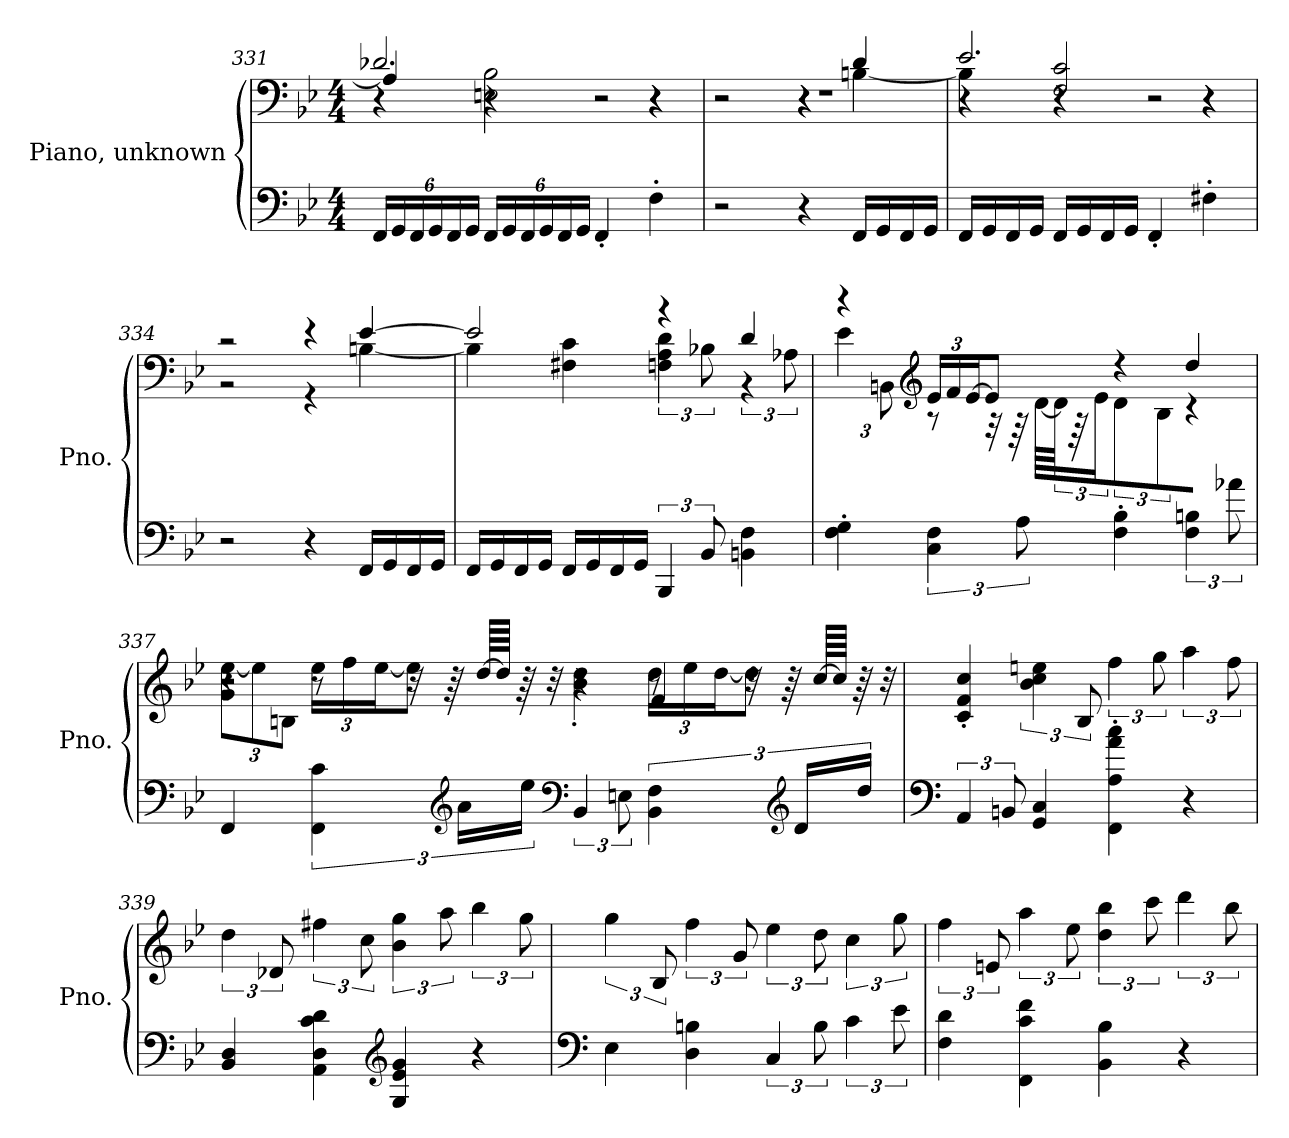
**kern	**kern
*part1	*part1
*staff2	*staff1
*I"Piano, unknown	*
*I'Pno.	*
!!LO:LB:g=z
*clefF4	*clefF4
*k[b-e-]	*k[b-e-]
*M4/4	*M4/4
*Xbrackettup	*
=331	=331
*	*^
*	*	*^
24FF/LL	2.d-X/	4r	4A/]
24GG/	.	.	.
24FF/	.	.	.
24GG/	.	.	.
24FF/	.	.	.
24GG/JJ	.	.	.
24FF/LL	.	2En\ 2B-\	4r
24GG/	.	.	.
24FF/	.	.	.
24GG/	.	.	.
24FF/	.	.	.
24GG/JJ	.	.	.
4FF'/	.	.	2r
4F'\	4r	4r	.
=332	=332	=332	=332
2r	1r	2r	2r
4r	.	4r	4r
16FF/LL	.	[4Bn\	4d/
16GG/	.	.	.
16FF/	.	.	.
16GG/JJ	.	.	.
=333	=333	=333	=333
16FF/LL	2.e-/	4B\]	4r
16GG/	.	.	.
16FF/	.	.	.
16GG/JJ	.	.	.
16FF/LL	.	4r	2F/ 2c/
16GG/	.	.	.
16FF/	.	.	.
16GG/JJ	.	.	.
4FF'/	.	2r	.
4F#X'\	4r	.	4r
*	*	*v	*v
=334	=334	=334
2r	2r	2r
4r	4r	4r
16FF/LL	[4e-/	[4Bn\
16GG/	.	.
16FF/	.	.
16GG/JJ	.	.
!!LO:LB:g=z	!!
=335	=335	=335
16FF/LL	2e-/]	4B\]
16GG/	.	.
16FF/	.	.
16GG/JJ	.	.
16FF/LL	.	4F#X\ 4c\
16GG/	.	.
16FF/	.	.
16GG/JJ	.	.
*brackettup	*	*
6BBB-/	4r	6Fn\ 6A\ 6d\
12BB-/	.	12B-X\
4BBn\ 4F\	4d/	6r
.	.	12A-X\
=336	=336	=336
4F\' 4G\'	4r	6e-\
.	.	12BBn\
*	*clefG2	*
*	*Xbrackettup	*
6C\ 6F\	24e-/LL	8r
.	24f/	.
.	[24e-/J	.
.	8e-/J]	32r
.	.	64r
12A\	.	.
.	.	[64d\LLLL
*	*	*brackettup
.	.	96d\JJJJ]
.	.	96r
.	.	24e-\
4F\' 4B-\'	4r	6d\
.	.	12B-\
6F\ 6Bn\	4dd/	4r
12a-X\	.	.
!!LO:PB:g=z
=337	=337	=337
*	*	*Xbrackettup
*	*	*^
4FF/	4r	12g\ [12ee-\L	2r
.	.	12ee-\]	.
.	.	12Bn\J	.
6FF\ 6c\	8r	24ee-\LL	.
.	.	24ff\	.
.	.	[24ee-\J	.
.	32r	8ee-\J]	.
.	64r	.	.
*clefG2	*	*	*
24a\LL	.	.	.
.	[64dd/LLLL	.	.
.	64dd/JJJJ]	.	.
.	64r	.	.
24ee-\JJ	.	.	.
.	32r	.	.
*clefF4	*	*	*
6BB-/	4r	4b-\' 4dd\'	4r
12En\	.	.	.
6BB-\ 6F\	8r	24dd\LL	4f/
.	.	24ee-\	.
.	.	[24dd\J	.
.	32r	8dd\J]	.
.	64r	.	.
*clefG2	*	*	*
24d/LL	.	.	.
.	[64cc/LLLL	.	.
.	64cc/JJJJ]	.	.
.	64r	.	.
24dd/JJ	.	.	.
.	32r	.	.
*	*v	*v	*v
=338	=338
*clefF4	*
6AA/	4c/' 4f/' 4cc/'
12BBn/	.
*	*brackettup
4GG/ 4C/	6b-\ 6cc\ 6een\
.	12B-/
4FF\' 4A\' 4a\' 4cc\'	6ff\
.	12gg\
4r	6aa\
.	12ff\
!!LO:LB:g=z
=339	=339
4BB-/ 4D/	6dd\
.	12d-X/
4AA\ 4D\ 4c\ 4d\	6ff#X\
.	12cc\
*clefG2	*
4G/ 4e-/ 4g/	6b-\ 6gg\
.	12aa\
4r	6bb-\
.	12gg\
=340	=340
*clefF4	*
4E-\	6gg\
.	12B-/
4D\ 4Bn\	6ff\
.	12g/
6C/	6ee-\
12B\	12dd\
6c\	6cc\
12e-\	12gg\
=341	=341
4F\ 4d\	6ff\
.	12en/
4FF\ 4c\ 4f\	6aa\
.	12ee-\
4BB-\ 4B-\	6dd\ 6bb-\
.	12ccc\
4r	6ddd\
.	12bb-\
=	=
*-	*-
